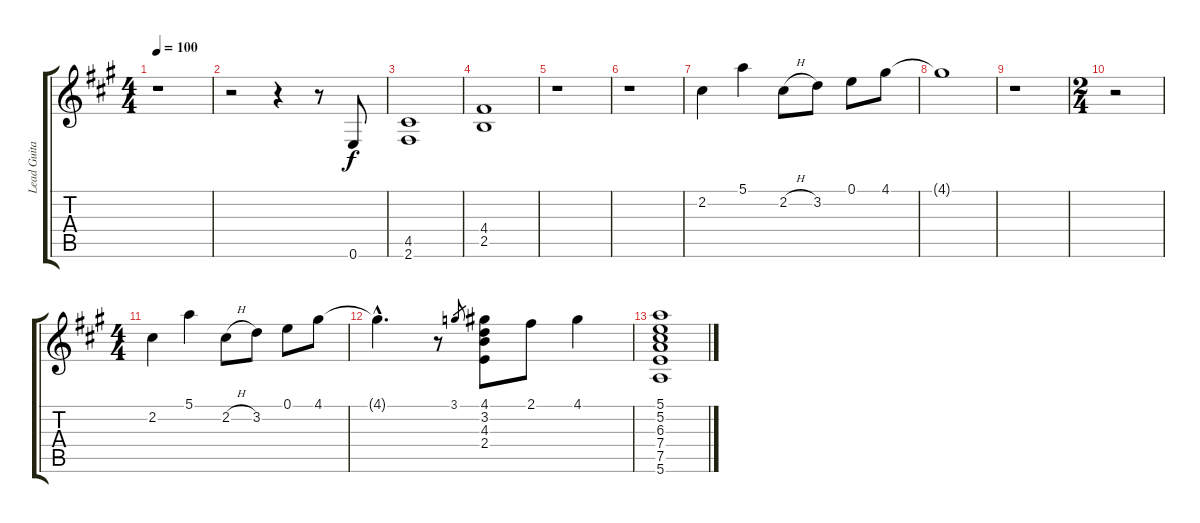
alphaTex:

\track ("Lead Guitar" "Lead Guita") {instrument electricguitarclean}
\staff {score tabs}
\tuning (E4 B3 G3 D3 A2 E2) {hide}
\ts (4 4)
\tempo 100
\clef g2
\ks a
r.1{dy f} |
r.2 r.4 r.8 0.6.8 |
(4.5 2.6).1 |
(4.4 2.5).1 |
r.1 |
r.1 |
2.2.4 5.1.4 2.2{h}.8 3.2.8 0.1.8 4.1.8 |
4.1{t}.1 |
r.1 |
\ts (2 4)
r.2 |
\ts (4 4)
2.2.4 5.1.4 2.2{h}.8 3.2.8 0.1.8 4.1.8 |
4.1{hac t}.4{d} r.8 3.1.8{gr} (4.1 3.2 4.3 2.4).8 2.1.8 4.1.4 |
(5.1 5.2 6.3 7.4 7.5 5.6).1
